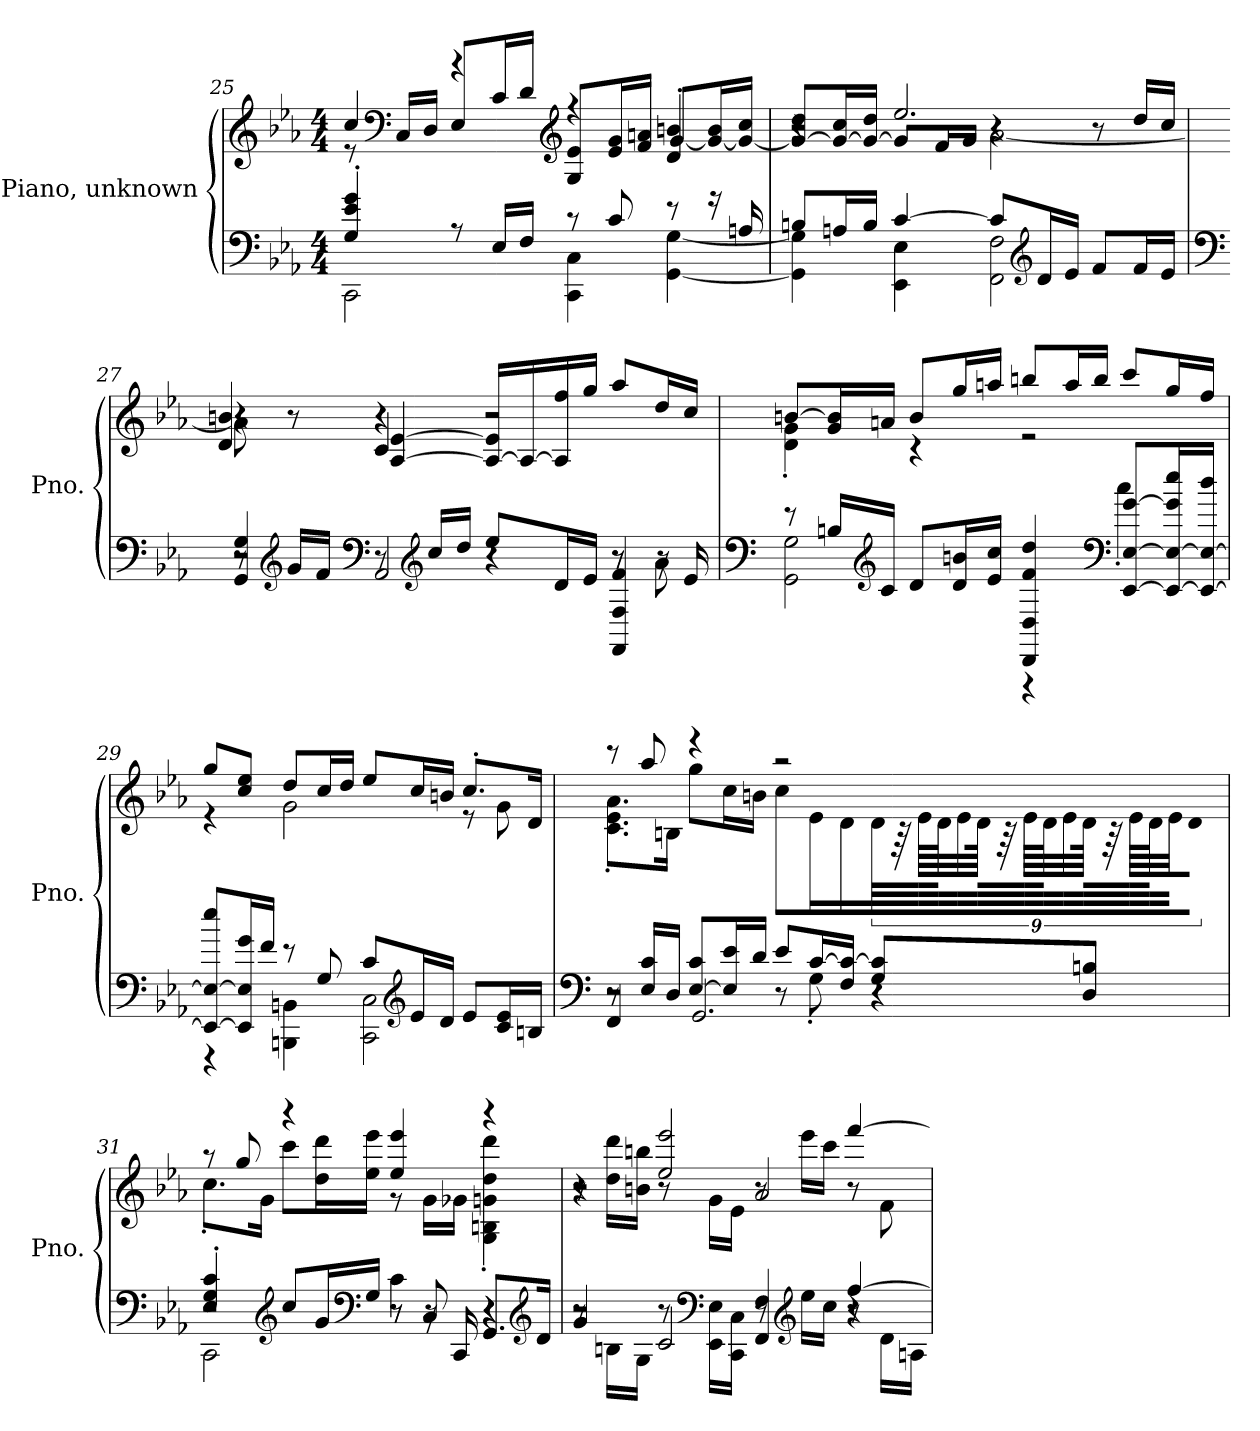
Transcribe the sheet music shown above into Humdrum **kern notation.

**kern	**kern
*part1	*part1
*staff2	*staff1
*I"Piano, unknown	*
*I'Pno.	*
!!LO:LB:g=z
*clefF4	*clefG2
*k[b-e-a-]	*k[b-e-a-]
*M4/4	*M4/4
=25	=25
*^	*^
4G/' 4e-/' 4g/'	2CC\	4cc/	8r
*	*	*clefF4	*
.	.	.	16C/LL
.	.	.	16D/JJ
8r	.	4r	8E-/L
16E-/LL	.	.	16c/L
16F/JJ	.	.	16d/JJ
*	*	*clefG2	*
8r	4CC\ 4C\	4r	8G/ 8e-/L
8c/	.	.	16e-/ 16g/L
.	.	.	16f/ 16an/JJ
8r	[4GG\ [4G\	4d/' 4bn/'	[8g/L
16r	.	.	16g/_ 16b/L
16An/	.	.	16g/_ 16cc/JJ
=26	=26	=26	=26
*	*	*	*^
8Bn/L	4GG\] 4G\]	4r	2r	8g/_ 8dd/L
16An/L	.	.	.	16g/_ 16cc/L
16B/JJ	.	.	.	16g/_ 16dd/JJ
[4c/	4EE-\ 4E-\	2.ee-/	.	8g/L]
.	.	.	.	16f/L
.	.	.	.	16g/JJ
8c/L]	2FF\ 2F\	.	[2a-\	4r
*clefG2	*	*	*	*
16d/L	.	.	.	.
16e-/JJ	.	.	.	.
8f/L	.	.	.	8r
16f/L	.	.	.	16dd/LL
16e-/JJ	.	.	.	16cc/JJ
*v	*v	*	*	*
!!LO:LB:g=z	!!	!!
=27	=27	=27	=27
*clefF4	*	*	*
*^	*	*	*
*	*^	*	*	*
8r	2r	4GG/ 4G/	4r	8a-\]	4d/ 4bn/
*clefG2	*	*	*	*	*
16g/LL	.	.	.	8r	.
16f/JJ	.	.	.	.	.
*clefF4	*	*	*	*	*
8r	.	2AA-/	4c/	4r	[4A-/ [4e-/
*clefG2	*	*	*	*	*
16cc/LL	.	.	.	.	.
16dd/JJ	.	.	.	.	.
8ee-/L	4r	.	2r	2r	16A-/_ 16e-/]LL
.	.	.	.	.	16A-/_
16d/L	.	.	.	.	16A-/] 16ff/
16e-/JJ	.	.	.	.	16gg/JJ
8r	8r	4FF/ 4F/ 4f/	.	.	8aa-/L
16r	8a-\	.	.	.	16dd/L
16e-/	.	.	.	.	16cc/JJ
*v	*v	*v	*	*	*
*	*v	*v	*v
=28	=28
*clefF4	*
*^	*^
8r	2GG\ 2G\	[8bn/L	4d\' 4g\'
16Bn/LL	.	16g/ 16b/]L	.
*clefG2	*	*	*
16c/JJ	.	16an/JJ	.
8d/L	.	8b/L	4r
16d/ 16bn/L	.	16gg/L	.
16e-/ 16cc/JJ	.	16aan/JJ	.
4DD/ 4D/ 4f/ 4dd/	4r	8bbn/L	2r
.	.	16aa/L	.
.	.	16bb/JJ	.
*clefF4	*	*	*
[8EE-/ [8E-/ [8g/L	4cc'\	8ccc/L	.
16EE-/_ 16E-/_ 16g/] 16ee-/L	.	16gg/L	.
16EE-/_ 16E-/_ 16dd/JJ	.	16ff/JJ	.
!!LO:LB:g=z	!!
=29	=29	=29	=29
8EE-/_ 8E-/_ 8ee-/L	4r	8gg/L	4r
16EE-/] 16E-/] 16g/L	.	8cc/ 8ee-/J	.
16f/JJ	.	.	.
8r	4BBBn\ 4BBn\	8dd/L	2g\
8G/	.	16cc/L	.
.	.	16dd/JJ	.
8c/L	2CC\ 2C\	8ee-/L	.
*clefG2	*	*	*
16e-/L	.	16cc/L	.
16d/JJ	.	16bn/JJ	.
8e-/L	.	8.cc'/L	8r
16c/ 16e-/L	.	.	8g\
16Bn/JJ	.	16d/Jk	.
*v	*v	*	*
!!LO:PB:g=z	!!
=30	=30	=30
*clefF4	*	*
*^	*	*
*	*^	*	*
8r	2r	4FF/	8r	8.c\' 8.e-\' 8.a-\'L
16E-/ 16c/LL	.	.	8aa-/	.
16D/JJ	.	.	.	16Bn\Jk
[8E-/ 8c/L	.	2.GG/	4r	8gg\L
16E-/] 16e-/L	.	.	.	16cc\L
16d/JJ	.	.	.	16bn\JJ
8e-/L	8r	.	2r	8cc\L
[16c/L	8G'\	.	.	16e-\L
16F/ 16c/_JJ	.	.	.	16d\
8G/ 8c/]L	4r	.	.	96d\JJkk
.	.	.	.	96r
.	.	.	.	96e-\LLLL
*	*	*	*	*Xbrackettup
.	.	.	.	96d\J
.	.	.	.	48e-\
*	*	*	*	*brackettup
.	.	.	.	96d\JJJk
.	.	.	.	96r
.	.	.	.	96e-\LLLL
*	*	*	*	*Xbrackettup
.	.	.	.	96d\J
.	.	.	.	48e-\
*	*	*	*	*brackettup
8D/ 8Bn/J	.	.	.	96d\JJJk
.	.	.	.	96r
.	.	.	.	96e-\LLLL
*	*	*	*	*Xbrackettup
.	.	.	.	96d\J
.	.	.	.	48e-\J
.	.	.	.	16d\JJ
!!LO:LB:g=z	!!
=31	=31	=31	=31	=31
4E-/' 4G/' 4c/'	2CC\	2r	8r	8.cc'\L
.	.	.	8gg/	.
.	.	.	.	16g\Jk
*clefG2	*	*	*	*
8cc/L	.	.	4r	8ccc\L
16g/L	.	.	.	16dd\ 16ddd\L
*clefF4	*	*	*	*
16G/JJ	.	.	.	16ee-\ 16eee-\JJ
8r	4c\	8r	4ee-/ 4eee-/	8r
16r	.	8C/	.	16g\LL
16CC/	.	.	.	16g-X\JJ
8.GG/L	4r	4r	4r	4G\' 4Bn\' 4gn\' 4dd\' 4ddd\'
*clefG2	*	*	*	*
16d/Jk	.	.	.	.
=32	=32	=32	=32	=32
*	*	*	*	*^
4g/	8r	2r	4r	8r	2r
.	16Bn\LL	.	.	16dd\ 16ddd\LL	.
.	16G\JJ	.	.	16bn\ 16bbn\JJ	.
2c/	8r	.	2ee-/ 2eee-/	8r	.
*clefF4	*	*	*	*	*
.	16EE-\ 16E-\LL	.	.	16g\LL	.
.	16CC\ 16C\JJ	.	.	16e-\JJ	.
.	8r	4FF/ 4F/	.	8r	2a-/
*clefG2	*	*	*	*	*
.	16ee-\LL	.	.	16eee-\LL	.
.	16cc\JJ	.	.	16ccc\JJ	.
[4ff/	8r	4r	[4fff/	8r	.
.	16d\LL	.	.	8f\	.
.	16An\JJ	.	.	.	.
*v	*v	*v	*	*	*
*	*v	*v	*v
=	=
*-	*-
